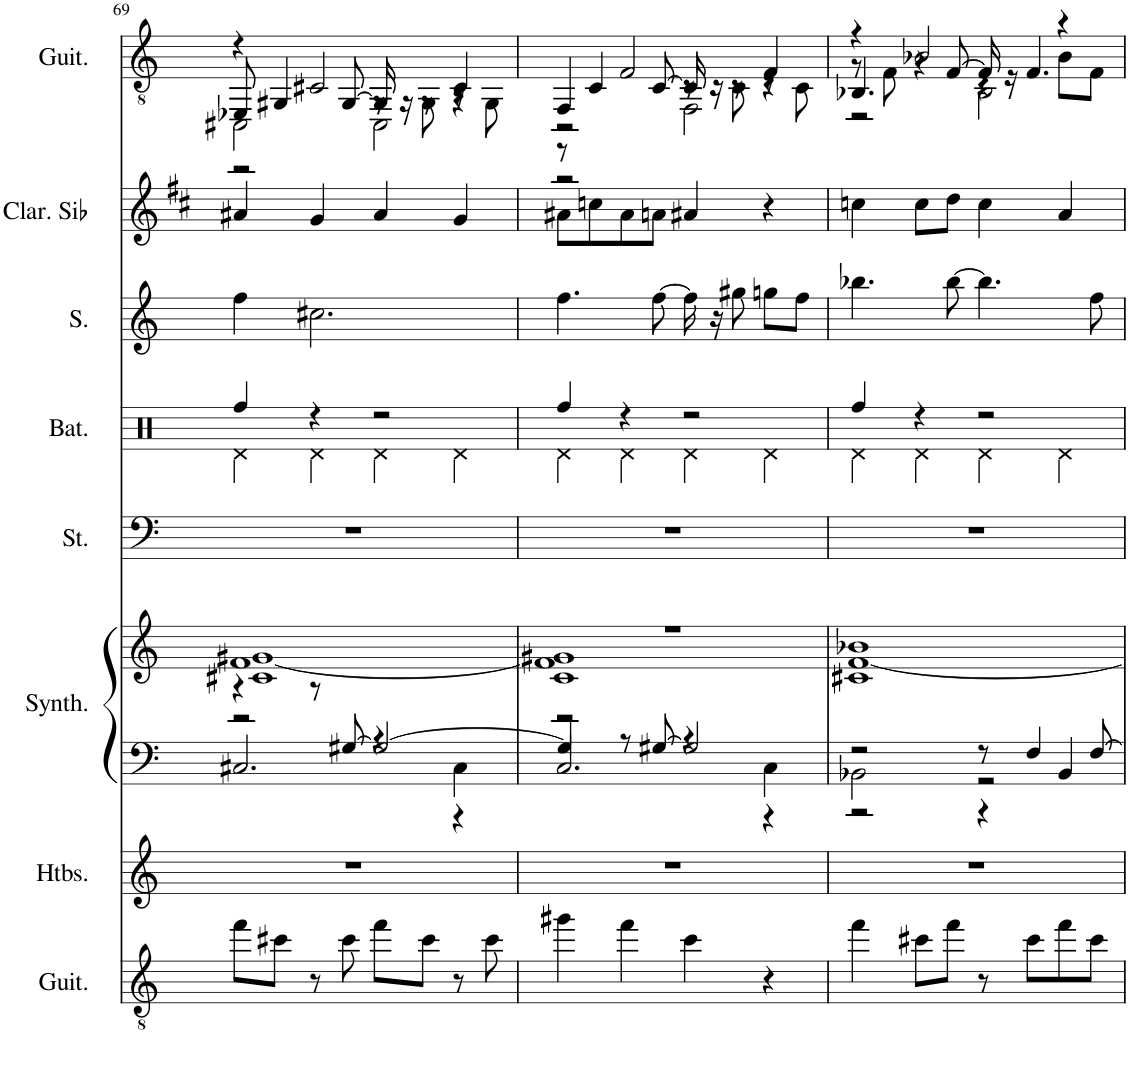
**kern	**kern	**kern	**kern	**kern	**kern	**kern	**kern	**kern
*part8	*part7	*part6	*part6	*part5	*part4	*part3	*part2	*part1
*staff9	*staff8	*staff7	*staff6	*staff5	*staff4	*staff3	*staff2	*staff1
*I"Guitare acoustique, Acoustic Guitar (steel)	*I"Hautbois, Oboe	*I"Synthétiseur de cuivres, Synth Brass 2	*	*I"Cordes, String Ensemble 2	*I"Batterie	*I"Soprano, Choir Aahs	*I"Clarinette en Sib	*I"Guitare à 7 cordes, Acoustic Guitar (nylon)
*I'Guit.	*I'Htbs.	*I'Synth.	*	*I'St.	*I'Bat.	*I'S.	*I'Clar. Sib	*I'Guit.
!!LO:PB:g=z
*clefGv2	*clefG2	*clefF4	*clefG2	*clefG2	*clefX	*clefG2	*clefG2	*clefGv2
*	*	*	*	*	*	*	*Trd1c2	*
*k[]	*k[]	*k[]	*k[]	*k[]	*k[]	*k[]	*k[f#c#]	*k[]
*M4/4	*M4/4	*M4/4	*M4/4	*M4/4	*M4/4	*M4/4	*M4/4	*M4/4
=69	=69	=69	=69	=69	=69	=69	=69	=69
*	*	*^	*^	*	*^	*	*	*^
*	*	*	*^	*	*	*	*	*	*	*	*	*^
*	*	*	*	*	*	*	*	*	*	*	*	*	*	*^
8ff\L	1r	4r	2r	2.C#X/	1c#X 1g#X	[1f	1r	4Rff/	4Rd\	4ff\	4a#X/	4r	2CC#X\	8EE-X/	2r
8cc#X\J	.	.	.	.	.	.	.	.	.	.	.	.	.	4GG#X/	.
8r	.	8r	.	.	.	.	.	4r	4Rd\	2.cc#X\	4g/	2C#X/	.	.	.
8cc#\	.	[8G#X/	.	.	.	.	.	.	.	.	.	.	.	[8GG#/	.
8ff\L	.	2G#/_	4r	.	.	.	.	2r	4Rd\	.	4a#/	.	8r	16GG#/]	2CC#\
.	.	.	.	.	.	.	.	.	.	.	.	.	.	16r	.
8cc#\J	.	.	.	.	.	.	.	.	.	.	.	.	8GG#\	8r	.
8r	.	.	4C#\	4r	.	.	.	.	4Rd\	.	4g/	4C#/	8r	4r	.
8cc#\	.	.	.	.	.	.	.	.	.	.	.	.	8GG#\	.	.
=70	=70	=70	=70	=70	=70	=70	=70	=70	=70	=70	=70	=70	=70	=70	=70
4gg#X\	1r	4G#/]	2r	2.C/	1r	1c 1f] 1g#X	1r	4Rff/	4Rd\	4.ff\	8a#X\L	4FF/	2r	8r	2r
.	.	.	.	.	.	.	.	.	.	.	8ccn\	.	.	4C/	.
4ff\	.	8r	.	.	.	.	.	4r	4Rd\	.	8a#\	2F/	.	.	.
.	.	[8G#X/	.	.	.	.	.	.	.	[8ff\	8an\J	.	.	[8C/	.
4cc\	.	2G#/]	4r	.	.	.	.	2r	4Rd\	16ff\]	4a#X/	.	8r	16C/]	2FF\
.	.	.	.	.	.	.	.	.	.	16r	.	.	.	16r	.
.	.	.	.	.	.	.	.	.	.	8gg#X\	.	.	8C\	8r	.
4r	.	.	4C\	4r	.	.	.	.	4Rd\	8ggn\L	4r	4F/	8r	4r	.
.	.	.	.	.	.	.	.	.	.	8ff\J	.	.	8C\	.	.
=71	=71	=71	=71	=71	=71	=71	=71	=71	=71	=71	=71	=71	=71	=71	=71
4ff\	1r	2r	2BB-X\	2r	1c#X 1b-X	[1f	1r	4Rff/	4Rd\	4.bb-X\	4ccn\	4r	8r	4.BB-X/	2r
.	.	.	.	.	.	.	.	.	.	.	.	.	8F\	.	.
8cc#X\L	.	.	.	.	.	.	.	4r	4Rd\	.	8cc\L	2B-X/	4r	.	.
8ff\J	.	.	.	.	.	.	.	.	.	[8bb-\	8dd\J	.	.	[8F/	.
8r	.	8r	2r	4r	.	.	.	2r	4Rd\	4.bb-\]	4cc\	.	4r	16F/]	2BB-\
.	.	.	.	.	.	.	.	.	.	.	.	.	.	16r	.
8cc#\L	.	4F/	.	.	.	.	.	.	.	.	.	.	.	4.F/	.
8ff\	.	.	.	4BB-/	.	.	.	.	4Rd\	.	4a/	4r	8B-\L	.	.
8cc#\J	.	[8F/	.	.	.	.	.	.	.	8ff\	.	.	8F\J	.	.
*	*	*v	*v	*v	*	*	*	*v	*v	*	*	*v	*v	*v	*v
*	*	*	*v	*v	*	*	*	*	*
=	=	=	=	=	=	=	=	=
*-	*-	*-	*-	*-	*-	*-	*-	*-
